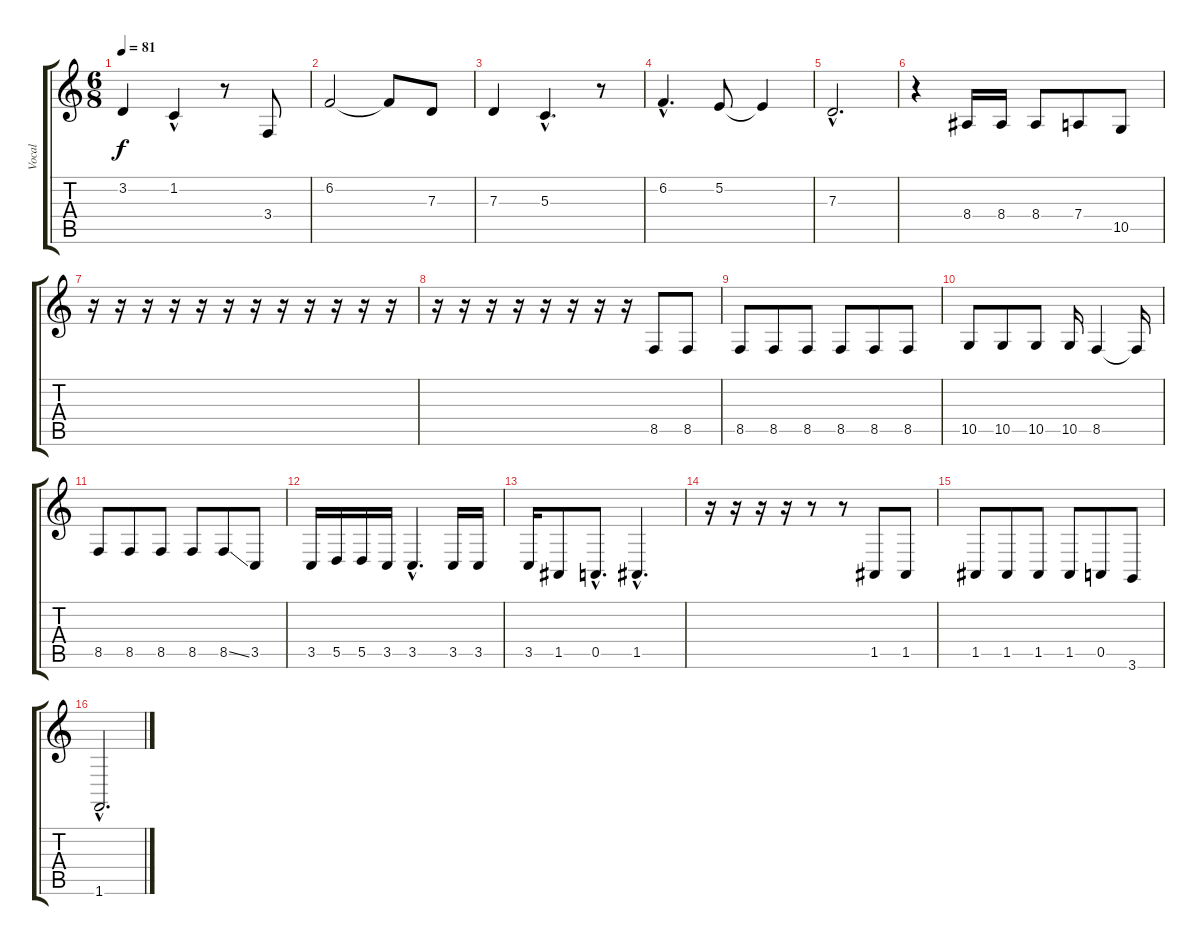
\track ("Vocal" "Vocal") {instrument koto}
\staff {score tabs}
\tuning (E4 B3 G3 D3 A2 E2) {hide}
\ts (6 8)
\tempo 81
\clef g2
\ks c
3.2.4{dy f} 1.2{hac}.4 r.8 3.4.8 |
6.2.2 6.2{t}.8 7.3.8 |
7.3.4 5.3{hac}.4{d} r.8 |
6.2{hac}.4{d} 5.2.8 5.2{t}.4 |
7.3{hac}.2{d} |
r.4 8.4.16 8.4.16 8.4.8 7.4.8 10.5.8 |
r.16 r.16 r.16 r.16 r.16 r.16 r.16 r.16 r.16 r.16 r.16 r.16 |
r.16 r.16 r.16 r.16 r.16 r.16 r.16 r.16 8.5.8 8.5.8 |
8.5.8 8.5.8 8.5.8 8.5.8 8.5.8 8.5.8 |
10.5.8 10.5.8 10.5.8 10.5.16 8.5.4 8.5{t}.16 |
8.5.8 8.5.8 8.5.8 8.5.8 8.5{ss}.8 3.5.8 |
3.5.16 5.5.16 5.5.16 3.5.16 3.5{hac}.4{d} 3.5.16 3.5.16 |
3.5.16 1.5.8 0.5{hac}.8{d} 1.5{hac}.4{d} |
r.16 r.16 r.16 r.16 r.8 r.8 1.5.8 1.5.8 |
1.5.8 1.5.8 1.5.8 1.5.8 0.5.8 3.6.8 |
1.6{hac}.2{d}
